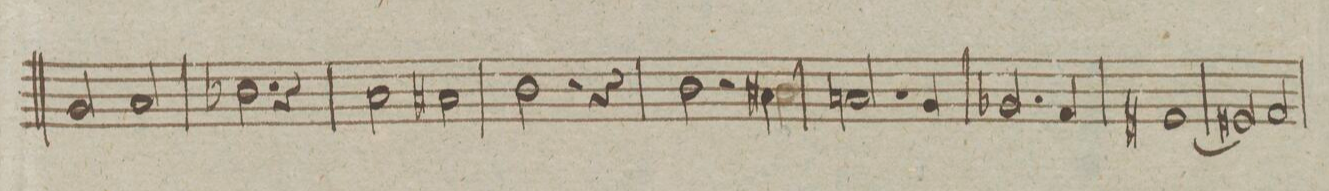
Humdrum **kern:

**kern	**dynam
*I"Serpente	*
*clefF4	*
*k[]	*
*met(c|)	*
*M2/2	*
2BB/	.
2C/	.
=147	=147
2.D-X\	.
4r	.
=148	=148
2C\	.
2C#X\	.
=149	=149
2.D\	.
4r	.
=150	=150
2.D\	.
4C#X\	.
=151	=151
2.Cn/	.
4BB/	.
=152	=152
2.BB-X/	.
4AA/	.
=153	=153
[1GG#X/	.
=154	=154
2GG#/]	.
2AA/	.
=155	=155
*-	*-
